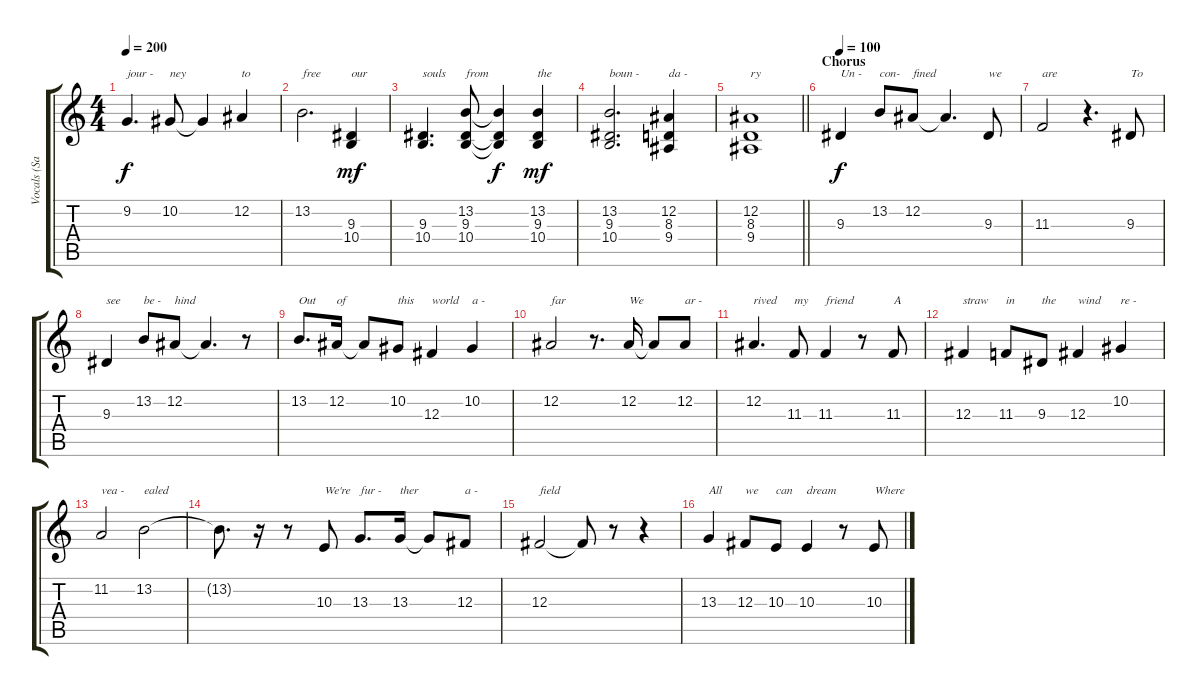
\track ("Vocals (Sabine)" "Vocals (Sa") {instrument flute}
\staff {score tabs}
\tuning (Eb4 Bb3 Gb3 Db3 Ab2 Eb2) {hide}
\ts (4 4)
\tempo 200
\clef g2
\ks c
9.2.4{d txt "jour -" dy f} 10.2.8{txt "ney"} 10.2{t}.4 12.2.4{txt "to"} |
13.2.2{d txt "free"} (9.3 10.4).4{txt "our" dy mf} |
(9.3 10.4).4{d txt "souls"} (13.2 9.3 10.4).8{txt "from"} (13.2{t} 9.3{t} 10.4{t}).4{dy f} (13.2 9.3 10.4).4{txt "the" dy mf} |
(13.2 9.3 10.4).2{d txt "boun -"} (12.2 8.3 9.4).4{txt "da -"} |
\barLineRight lightlight
(12.2 8.3 9.4).1{txt "ry"} |
\section ("" "Chorus")
\tempo 100
9.3.4{txt "Un -" dy f} 13.2.8{txt "con-"} 12.2.8{txt "fined"} 12.2{t}.4{d} 9.3.8{txt "we"} |
11.3.2{txt "are"} r.4{d} 9.3.8{txt "To"} |
9.3.4{txt "see"} 13.2.8{txt "be -"} 12.2.8{txt "hind"} 12.2{t}.4{d} r.8 |
13.2.8{d txt "Out"} 12.2.16{txt "of"} 12.2{t}.8 10.2.8{txt "this"} 12.3.4{txt "world"} 10.2.4{txt "a -"} |
12.2.2{txt "far"} r.8{d} 12.2.16{txt "We"} 12.2{t}.8 12.2.8{txt "ar -"} |
12.2.4{d txt "rived"} 11.3.8{txt "my"} 11.3.4{txt "friend"} r.8 11.3.8{txt "A"} |
12.3.4{txt "straw"} 11.3.8{txt "in"} 9.3.8{txt "the"} 12.3.4{txt "wind"} 10.2.4{txt "re -"} |
11.2.2{txt "vea -"} 13.2.2{txt "ealed"} |
13.2{t}.8{d} r.16 r.8 10.3.8{txt "We're"} 13.3.8{d txt "fur -"} 13.3.16{txt "ther"} 13.3{t}.8 12.3.8{txt "a -"} |
12.3.2{txt "field"} 12.3{t}.8 r.8 r.4 |
13.3.4{txt "All"} 12.3.8{txt "we"} 10.3.8{txt "can"} 10.3.4{txt "dream"} r.8 10.3.8{txt "Where"}
